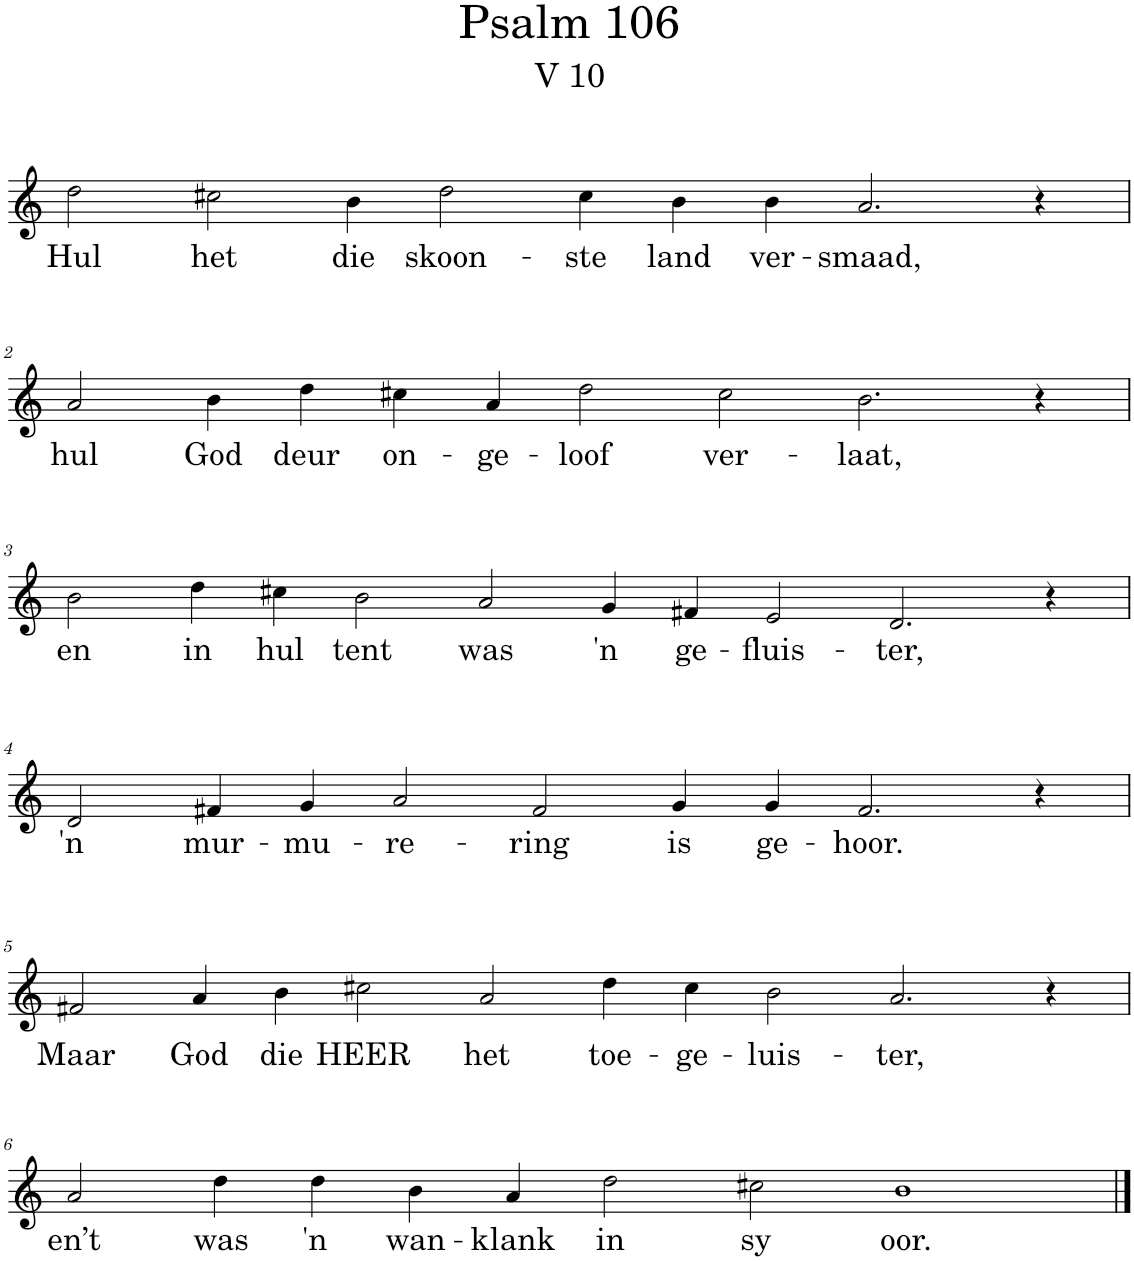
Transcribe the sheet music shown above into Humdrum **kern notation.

**kern	**text
*part1	*part1
*staff1	*staff1
*I"Pipe Organ	*
*I'Org.	*
*clefG2	*
*k[]	*
*M14/4	*
=1	=1
!	!LO:LY:b
2dd\	Hul
!	!LO:LY:b
2cc#X\	het
!	!LO:LY:b
4b\	die
!	!LO:LY:b
2dd\	skoon-
!	!LO:LY:b
4cc#\	-ste
!	!LO:LY:b
4b\	land
!	!LO:LY:b
4b\	ver-
!	!LO:LY:b
2.a/	-smaad,
4r	.
!!LO:LB:g=z
=2	=2
!	!LO:LY:b
2a/	hul
!	!LO:LY:b
4b\	God
!	!LO:LY:b
4dd\	deur
!	!LO:LY:b
4cc#X\	on-
!	!LO:LY:b
4a/	-ge-
!	!LO:LY:b
2dd\	-loof
!	!LO:LY:b
2cc#\	ver-
!	!LO:LY:b
2.b\	-laat,
4r	.
!!LO:LB:g=z
=3	=3
*M16/4	*
!	!LO:LY:b
2b\	en
!	!LO:LY:b
4dd\	in
!	!LO:LY:b
4cc#X\	hul
!	!LO:LY:b
2b\	tent
!	!LO:LY:b
2a/	was
!	!LO:LY:b
4g/	'n
!	!LO:LY:b
4f#X/	ge-
!	!LO:LY:b
2e/	-fluis-
!	!LO:LY:b
2.d/	-ter,
4r	.
!!LO:LB:g=z
=4	=4
*M14/4	*
!	!LO:LY:b
2d/	'n
!	!LO:LY:b
4f#X/	mur-
!	!LO:LY:b
4g/	-mu-
!	!LO:LY:b
2a/	-re-
!	!LO:LY:b
2f#/	-ring
!	!LO:LY:b
4g/	is
!	!LO:LY:b
4g/	ge-
!	!LO:LY:b
2.f#/	-hoor.
4r	.
!!LO:LB:g=z
=5	=5
*M16/4	*
!	!LO:LY:b
2f#X/	Maar
!	!LO:LY:b
4a/	God
!	!LO:LY:b
4b\	die
!	!LO:LY:b
2cc#X\	HEER
!	!LO:LY:b
2a/	het
!	!LO:LY:b
4dd\	toe-
!	!LO:LY:b
4cc#\	-ge-
!	!LO:LY:b
2b\	-luis-
!	!LO:LY:b
2.a/	-ter,
4r	.
!!LO:LB:g=z
=6	=6
*M14/4	*
!	!LO:LY:b
2a/	en’t
!	!LO:LY:b
4dd\	was
!	!LO:LY:b
4dd\	'n
!	!LO:LY:b
4b\	wan-
!	!LO:LY:b
4a/	-klank
!	!LO:LY:b
2dd\	in
!	!LO:LY:b
2cc#X\	sy
!	!LO:LY:b
1b	oor.
==	==
*-	*-
